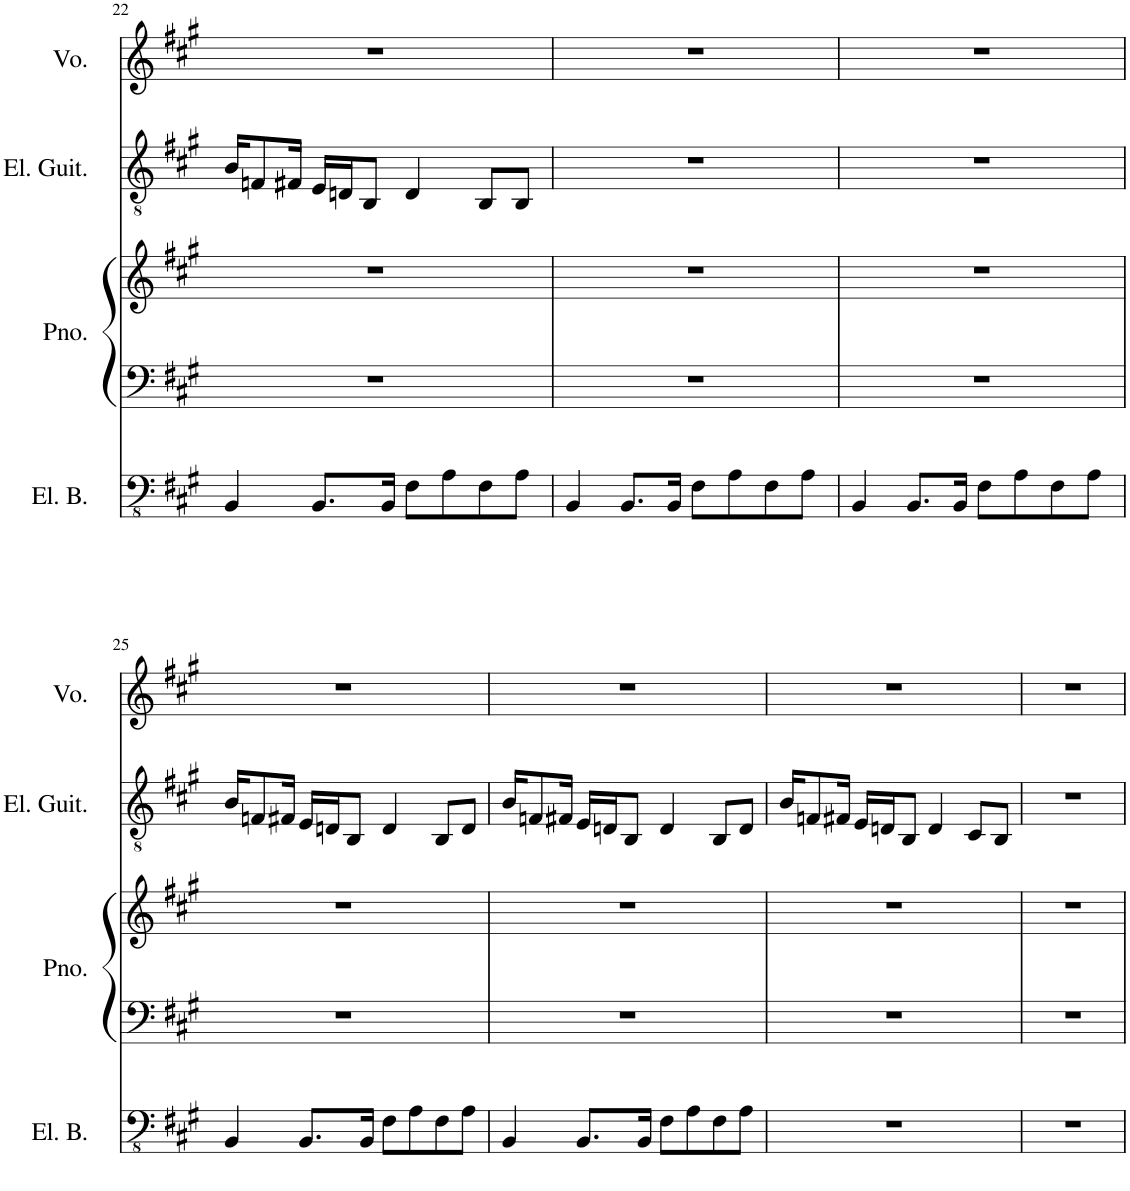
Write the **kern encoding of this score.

**kern	**kern	**kern	**kern	**kern
*part4	*part3	*part3	*part2	*part1
*staff5	*staff4	*staff3	*staff2	*staff1
*I"Electric Bass	*I"Piano	*	*I"Electric Guitar	*I"Voice
*I'El. B.	*I'Pno.	*	*I'El. Guit.	*I'Vo.
!!LO:PB:g=z
*clefFv4	*clefF4	*clefG2	*clefGv2	*clefG2
*k[f#c#g#]	*k[f#c#g#]	*k[f#c#g#]	*k[f#c#g#]	*k[f#c#g#]
*M4/4	*M4/4	*M4/4	*M4/4	*M4/4
=22	=22	=22	=22	=22
4BBB/	1r	1r	16B/KL	1r
.	.	.	8Fn/	.
.	.	.	16F#X/Jk	.
8.BBB/L	.	.	16E/LL	.
.	.	.	16Dn/J	.
.	.	.	8BB/J	.
16BBB/Jk	.	.	.	.
8FF#\L	.	.	4D/	.
8AA\	.	.	.	.
8FF#\	.	.	8BB/L	.
8AA\J	.	.	8BB/J	.
=23	=23	=23	=23	=23
4BBB/	1r	1r	1r	1r
8.BBB/L	.	.	.	.
16BBB/Jk	.	.	.	.
8FF#\L	.	.	.	.
8AA\	.	.	.	.
8FF#\	.	.	.	.
8AA\J	.	.	.	.
=24	=24	=24	=24	=24
4BBB/	1r	1r	1r	1r
8.BBB/L	.	.	.	.
16BBB/Jk	.	.	.	.
8FF#\L	.	.	.	.
8AA\	.	.	.	.
8FF#\	.	.	.	.
8AA\J	.	.	.	.
!!LO:LB:g=z
=25	=25	=25	=25	=25
4BBB/	1r	1r	16B/KL	1r
.	.	.	8Fn/	.
.	.	.	16F#X/Jk	.
8.BBB/L	.	.	16E/LL	.
.	.	.	16Dn/J	.
.	.	.	8BB/J	.
16BBB/Jk	.	.	.	.
8FF#\L	.	.	4D/	.
8AA\	.	.	.	.
8FF#\	.	.	8BB/L	.
8AA\J	.	.	8D/J	.
=26	=26	=26	=26	=26
4BBB/	1r	1r	16B/KL	1r
.	.	.	8Fn/	.
.	.	.	16F#X/Jk	.
8.BBB/L	.	.	16E/LL	.
.	.	.	16Dn/J	.
.	.	.	8BB/J	.
16BBB/Jk	.	.	.	.
8FF#\L	.	.	4D/	.
8AA\	.	.	.	.
8FF#\	.	.	8BB/L	.
8AA\J	.	.	8D/J	.
=27	=27	=27	=27	=27
1r	1r	1r	16B/KL	1r
.	.	.	8Fn/	.
.	.	.	16F#X/Jk	.
.	.	.	16E/LL	.
.	.	.	16Dn/J	.
.	.	.	8BB/J	.
.	.	.	4D/	.
.	.	.	8C#/L	.
.	.	.	8BB/J	.
=28	=28	=28	=28	=28
1r	1r	1r	1r	1r
=	=	=	=	=
*-	*-	*-	*-	*-
